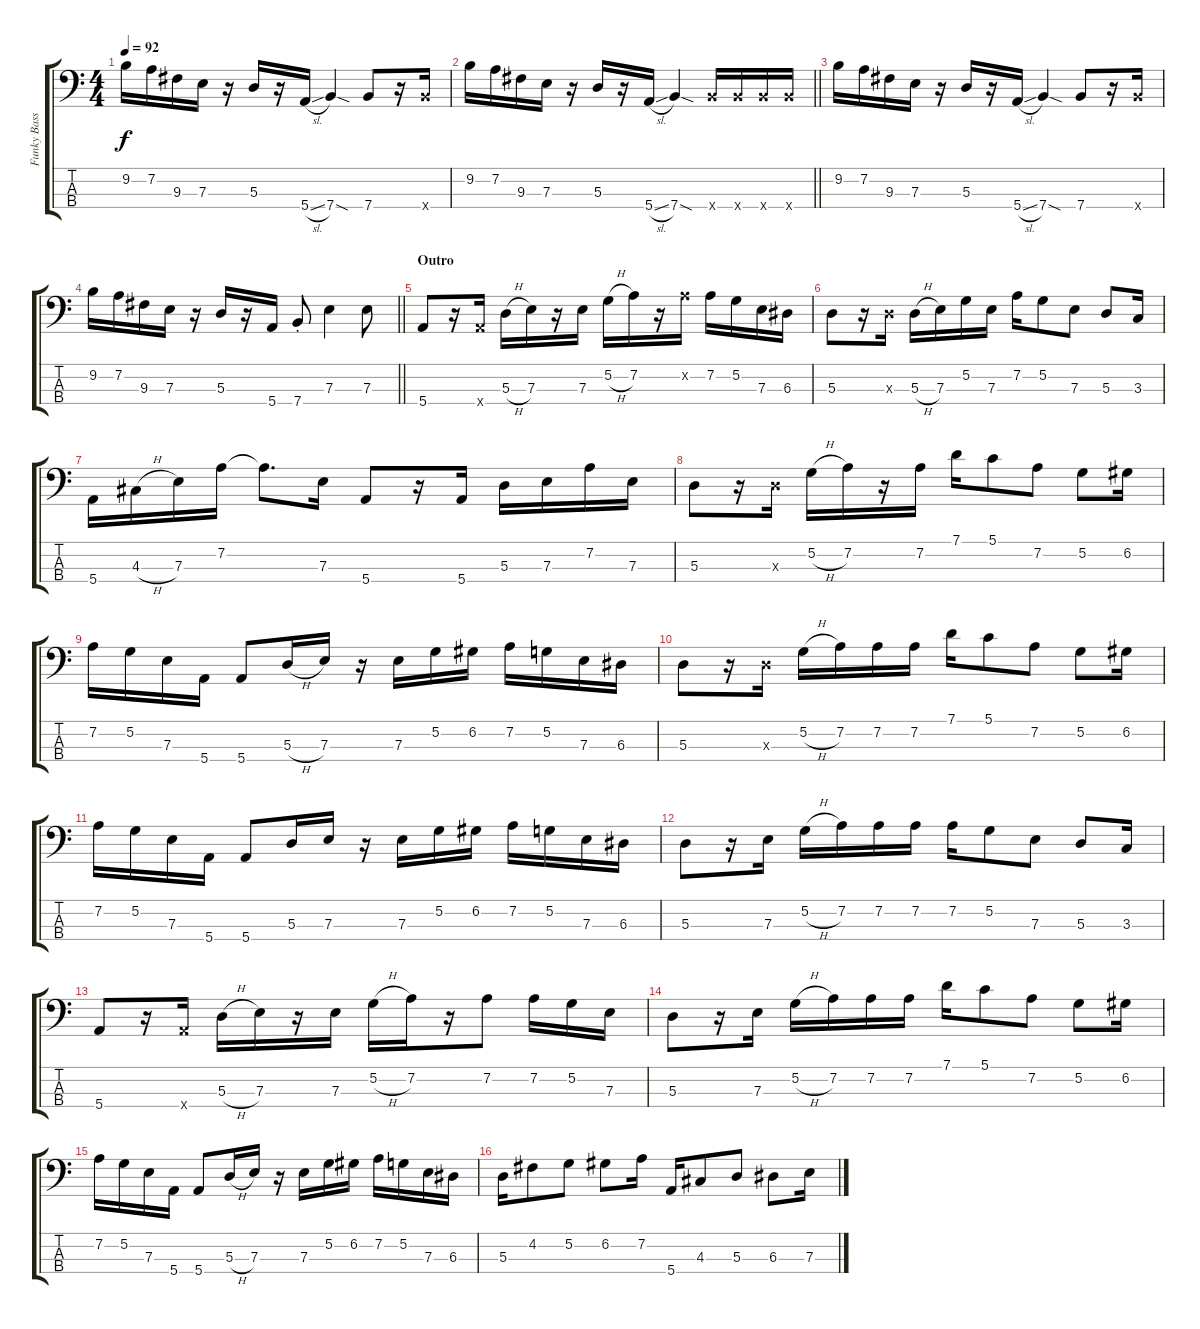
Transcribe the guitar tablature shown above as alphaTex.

\track ("Funky Bass" "Funky Bass") {instrument electricbassfinger}
\staff {score tabs}
\tuning (G2 D2 A1 E1) {hide}
\ts (4 4)
\tempo 92
\clef f4
\ks c
9.2.16{dy f} 7.2.16 9.3.16 7.3.16 r.16 5.3.16 r.16 5.4{sl}.16 7.4{sod}.4 7.4.8 r.16 7.4{x}.16 |
\barLineRight lightlight
9.2.16 7.2.16 9.3.16 7.3.16 r.16 5.3.16 r.16 5.4{sl}.16 7.4{sod}.4 7.4{x}.16 7.4{x}.16 7.4{x}.16 7.4{x}.16 |
9.2.16 7.2.16 9.3.16 7.3.16 r.16 5.3.16 r.16 5.4{sl}.16 7.4{sod}.4 7.4.8 r.16 7.4{x}.16 |
\barLineRight lightlight
9.2.16 7.2.16 9.3.16 7.3.16 r.16 5.3.16 r.16 5.4.16 7.4{st}.8 7.3.4 7.3.8 |
\section ("" "Outro")
5.4.8 r.16 5.4{x}.16 5.3{h}.16 7.3.16 r.16 7.3.16 5.2{h}.16 7.2.16 r.16 7.2{x}.16 7.2.16 5.2.16 7.3.16 6.3.16 |
5.3.8 r.16 5.3{x}.16 5.3{h}.16 7.3.16 5.2.16 7.3.16 7.2.16 5.2.8 7.3.8 5.3.8 3.3.16 |
5.4.16 4.3{h}.16 7.3.16 7.2.16 7.2{t}.8{d} 7.3.16 5.4.8 r.16 5.4.16 5.3.16 7.3.16 7.2.16 7.3.16 |
5.3.8 r.16 5.3{x}.16 5.2{h}.16 7.2.16 r.16 7.2.16 7.1.16 5.1.8 7.2.8 5.2.8 6.2.16 |
7.2.16 5.2.16 7.3.16 5.4.16 5.4.8 5.3{h}.16 7.3.16 r.16 7.3.16 5.2.16 6.2.16 7.2.16 5.2.16 7.3.16 6.3.16 |
5.3.8 r.16 5.3{x}.16 5.2{h}.16 7.2.16 7.2.16 7.2.16 7.1.16 5.1.8 7.2.8 5.2.8 6.2.16 |
7.2.16 5.2.16 7.3.16 5.4.16 5.4.8 5.3.16 7.3.16 r.16 7.3.16 5.2.16 6.2.16 7.2.16 5.2.16 7.3.16 6.3.16 |
5.3.8 r.16 7.3.16 5.2{h}.16 7.2.16 7.2.16 7.2.16 7.2.16 5.2.8 7.3.8 5.3.8 3.3.16 |
5.4.8 r.16 5.4{x}.16 5.3{h}.16 7.3.16 r.16 7.3.16 5.2{h}.16 7.2.16 r.16 7.2.8 7.2.16 5.2.16 7.3.16 |
5.3.8 r.16 7.3.16 5.2{h}.16 7.2.16 7.2.16 7.2.16 7.1.16 5.1.8 7.2.8 5.2.8 6.2.16 |
7.2.16 5.2.16 7.3.16 5.4.16 5.4.8 5.3{h}.16 7.3.16 r.16 7.3.16 5.2.16 6.2.16 7.2.16 5.2.16 7.3.16 6.3.16 |
5.3.16 4.2.8 5.2.8 6.2.8 7.2.16 5.4.16 4.3.8 5.3.8 6.3.8 7.3.16
